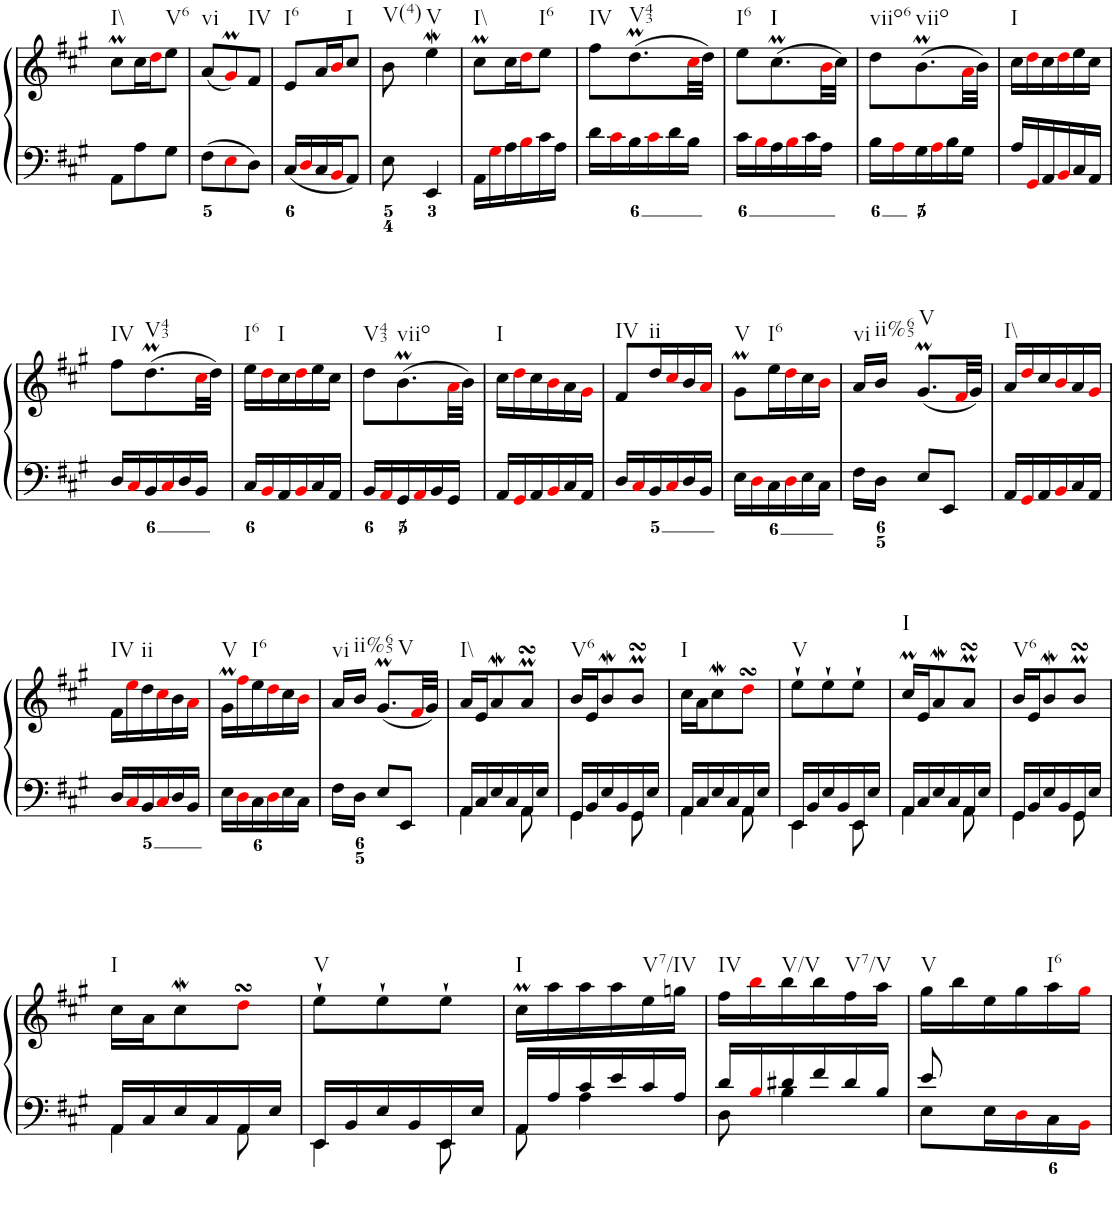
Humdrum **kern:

**kern	**kern
*part1	*part1
*staff2	*staff1
*I"Clavecin	*
!!LO:PB:g=z
*clefF4	*clefG2
*k[f#c#g#]	*k[f#c#g#]
*A:	*A:
*M3/8	*M3/8
=67X7	=67X7
!	!LO:TX:b:t=I\\
8AA\L	8cc#m\L
8A\	16cc#\L
.	16ddi\J
!	!LO:TX:b:t=V6
8G#\J	8ee\J
=67X8	=67X8
!	!LO:TX:b:t=vi
8F#\L	(<8a/L
8Ei\	8g#mi/)
!	!LO:TX:b:t=IV
8D\J	8f#/J
=67X9	=67X9
!	!LO:TX:b:t=I6
16C#/LL	8e/L
16Di/	.
16C#/	16a/L
16BBi/J	16bi/J
!	!LO:TX:b:t=I
8AA/J	8cc#/J
=67X10	=67X10
!	!LO:TX:b:t=V(4)
8E\	8b\
!	!LO:TX:b:t=V
4EE/	4eeW\
=67X11	=67X11
!	!LO:TX:b:t=I\\
16AA\LL	8cc#m\L
16G#i\	.
16A\	16cc#\L
16Bi\	16ddi\J
!	!LO:TX:b:t=I6
16c#\	8ee\J
16A\JJ	.
=67X12	=67X12
!	!LO:TX:b:t=IV
16d\LL	8ff#\L
16c#i\	.
!	!LO:TX:b:t=V43
16B\	(>8.ddM\
16c#i\	.
16d\	.
16B\JJ	32cc#i\LL
.	32dd\JJJ)
=67X13	=67X13
!	!LO:TX:b:t=I6
16c#\LL	8ee\L
16Bi\	.
!	!LO:TX:b:t=I
16A\	(>8.cc#m\
16Bi\	.
16c#\	.
16A\JJ	32bi\LL
.	32cc#\JJJ)
=67X14	=67X14
!	!LO:TX:b:t=viio6
16B\LL	8dd\L
16Ai\	.
!	!LO:TX:b:t=viio
16G#\	(>8.bM\
16Ai\	.
16B\	.
16G#\JJ	32ai\LL
.	32b\JJJ)
=67X15	=67X15
!	!LO:TX:b:t=I
16A/LL	16cc#\LL
16GG#i/	16ddi\
16AA/	16cc#\
16BBi/	16ddi\
16C#/	16ee\
16AA/JJ	16cc#\JJ
!!LO:LB:g=z
=67X16	=67X16
!	!LO:TX:b:t=IV
16D/LL	8ff#\L
16C#i/	.
!	!LO:TX:b:t=V43
16BB/	(>8.ddM\
16C#i/	.
16D/	.
16BB/JJ	32cc#i\LL
.	32dd\JJJ)
=67X17	=67X17
!	!LO:TX:b:t=I6
16C#/LL	16ee\LL
16BBi/	16ddi\
!	!LO:TX:b:t=I
16AA/	16cc#\
16BBi/	16ddi\
16C#/	16ee\
16AA/JJ	16cc#\JJ
=67X18	=67X18
!	!LO:TX:b:t=V43
16BB/LL	8dd\L
16AAi/	.
!	!LO:TX:b:t=viio
16GG#/	(>8.bM\
16AAi/	.
16BB/	.
16GG#/JJ	32ai\LL
.	32b\JJJ)
=67X19	=67X19
!	!LO:TX:b:t=I
16AA/LL	16cc#\LL
16GG#i/	16ddi\
16AA/	16cc#\
16BBi/	16bi\
16C#/	16a\
16AA/JJ	16g#i\JJ
=67X20	=67X20
!	!LO:TX:b:t=IV
16D/LL	8f#/L
16C#i/	.
!	!LO:TX:b:t=ii
16BB/	16dd/L
16C#i/	16cc#i/
16D/	16b/
16BB/JJ	16ai/JJ
=67X21	=67X21
!	!LO:TX:b:t=V
16E\LL	8g#m\L
16Di\	.
!	!LO:TX:b:t=I6
16C#\	16ee\L
16Di\	16ddi\
16E\	16cc#\
16C#\JJ	16bi\JJ
=67X22	=67X22
!	!LO:TX:b:t=vi
16F#\LL	16a/LL
!	!LO:TX:b:t=ii%65
16D\JJ	16b/JJ
!	!LO:TX:b:t=V
8E/L	(<8.g#m/L
8EE/J	.
.	32f#i/LL
.	32g#/JJJ)
=67X23	=67X23
!	!LO:TX:b:t=I\\
16AA/LL	16a/LL
16GG#i/	16ddi/
16AA/	16cc#/
16BBi/	16bi/
16C#/	16a/
16AA/JJ	16g#i/JJ
!!LO:LB:g=z
=67X24	=67X24
!	!LO:TX:b:t=IV
16D/LL	16f#\LL
16C#i/	16eei\
!	!LO:TX:b:t=ii
16BB/	16dd\
16C#i/	16cc#i\
16D/	16b\
16BB/JJ	16ai\JJ
=67X25	=67X25
!	!LO:TX:b:t=V
16E\LL	16g#m\LL
16Di\	16ff#i\
!	!LO:TX:b:t=I6
16C#\	16ee\
16Di\	16ddi\
16E\	16cc#\
16C#\JJ	16bi\JJ
=67X26	=67X26
!	!LO:TX:b:t=vi
16F#\LL	16a/LL
!	!LO:TX:b:t=ii%65
16D\JJ	16b/JJ
!	!LO:TX:b:t=V
8E/L	(<8.g#m/L
8EE/J	.
.	32f#i/LL
.	32g#/JJJ)
=67X27	=67X27
*^	*
!	!	!LO:TX:b:t=I\\
16AA/LL	4AA\	16a/LL
16C#/	.	16e/J
16E/	.	8aw/
16C#/	.	.
16AA/	8AA\	8aMsSSs/J
16E/JJ	.	.
=67X28	=67X28	=67X28
!	!	!LO:TX:b:t=V6
16GG#/LL	4GG#\	16b/LL
16BB/	.	16e/J
16E/	.	8bW/
16BB/	.	.
16GG#/	8GG#\	8bMsSSS/J
16E/JJ	.	.
=67X29	=67X29	=67X29
!	!	!LO:TX:b:t=I
16AA/LL	4AA\	16cc#\LL
16C#/	.	16a\J
16E/	.	8cc#W\
16C#/	.	.
16AA/	8AA\	8ddsSSsi\J
16E/JJ	.	.
=67X30	=67X30	=67X30
!	!	!LO:TX:b:t=V
16EE/LL	4EE\	8ee`\L
16BB/	.	.
16E/	.	8ee`\
16BB/	.	.
16EE/	8EE\	8ee`\J
16E/JJ	.	.
=67X31	=67X31	=67X31
!	!	!LO:TX:b:t=I
16AA/LL	4AA\	16cc#m/LL
16C#/	.	16e/J
16E/	.	8aw/
16C#/	.	.
16AA/	8AA\	8aMsSSs/J
16E/JJ	.	.
=67X32	=67X32	=67X32
!	!	!LO:TX:b:t=V6
16GG#/LL	4GG#\	16b/LL
16BB/	.	16e/J
16E/	.	8bW/
16BB/	.	.
16GG#/	8GG#\	8bMsSSS/J
16E/JJ	.	.
!!LO:LB:g=z
=67X33	=67X33	=67X33
!	!	!LO:TX:b:t=I
16AA/LL	4AA\	16cc#\LL
16C#/	.	16a\J
16E/	.	8cc#W\
16C#/	.	.
16AA/	8AA\	8ddsSSsi\J
16E/JJ	.	.
=67X34	=67X34	=67X34
!	!	!LO:TX:b:t=V
16EE/LL	4EE\	8ee`\L
16BB/	.	.
16E/	.	8ee`\
16BB/	.	.
16EE/	8EE\	8ee`\J
16E/JJ	.	.
=67X35	=67X35	=67X35
!	!	!LO:TX:b:t=I
16AA/LL	8AA\	16cc#m\LL
16A/	.	16aa\
16c#/	4A\	16aa\
16e/	.	16aa\
!	!	!LO:TX:b:t=V7/IV
16c#/	.	16ee\
16A/JJ	.	16ggn\JJ
=67X36	=67X36	=67X36
!	!	!LO:TX:b:t=IV
16d/LL	8D\	16ff#\LL
16Bi/	.	16bbi\
!	!	!LO:TX:b:t=V/V
16d#X/	4B\	16bb\
16f#/	.	16bb\
!	!	!LO:TX:b:t=V7/V
16d#/	.	16ff#\
16B/JJ	.	16aa\JJ
=67X37	=67X37	=67X37
!	!	!LO:TX:b:t=V
8e/	8E\L	16gg#\LL
.	.	16bb\
4ryy	16E\L	16ee\
.	16Di\	16gg#\
!	!	!LO:TX:b:t=I6
.	16C#\	16aa\
.	16BBi\JJ	16gg#i\JJ
*v	*v	*
=	=
*-	*-
